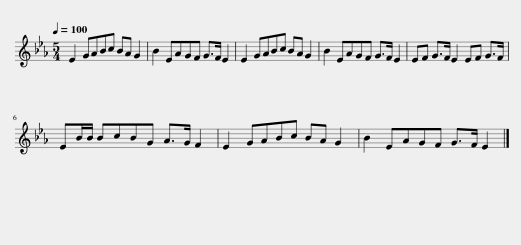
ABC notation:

X:1
L:1/8
Q:1/4=100
M:5/4
I:linebreak $
K:Eb
V:1 treble
V:1
 E2 GABc BA G2 | B2 EAGF G>F E2 | E2 GABc BA G2 | B2 EAGF G>F E2 | EF G>F E2 EF G>F |$ %5
 EB/B/ BcBG A>G F2 | E2 GABc BA G2 | B2 EAGF G>F E2 |] %8
